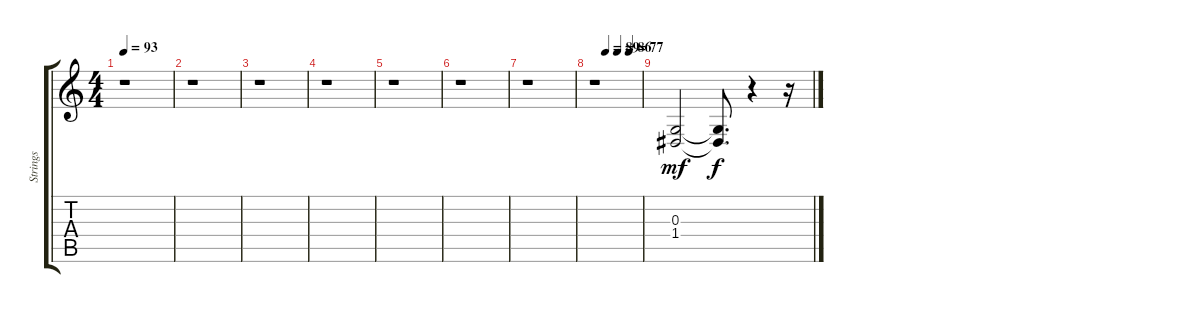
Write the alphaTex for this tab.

\track ("Strings" "Strings") {instrument stringensemble2}
\staff {score tabs}
\tuning (E4 B3 G3 D3 A2 E2) {hide}
\ts (4 4)
\tempo 93
\clef g2
\ks c
r.1{dy f} |
r.1 |
r.1 |
r.1 |
r.1 |
r.1 |
r.1 |
\tempo (89 0.25)
\tempo (86 0.5)
\tempo (77 0.75)
r.1 |
(0.3 1.4).2{dy mf} (0.3{t} 1.4{t}).8{d dy f} r.4 r.16
